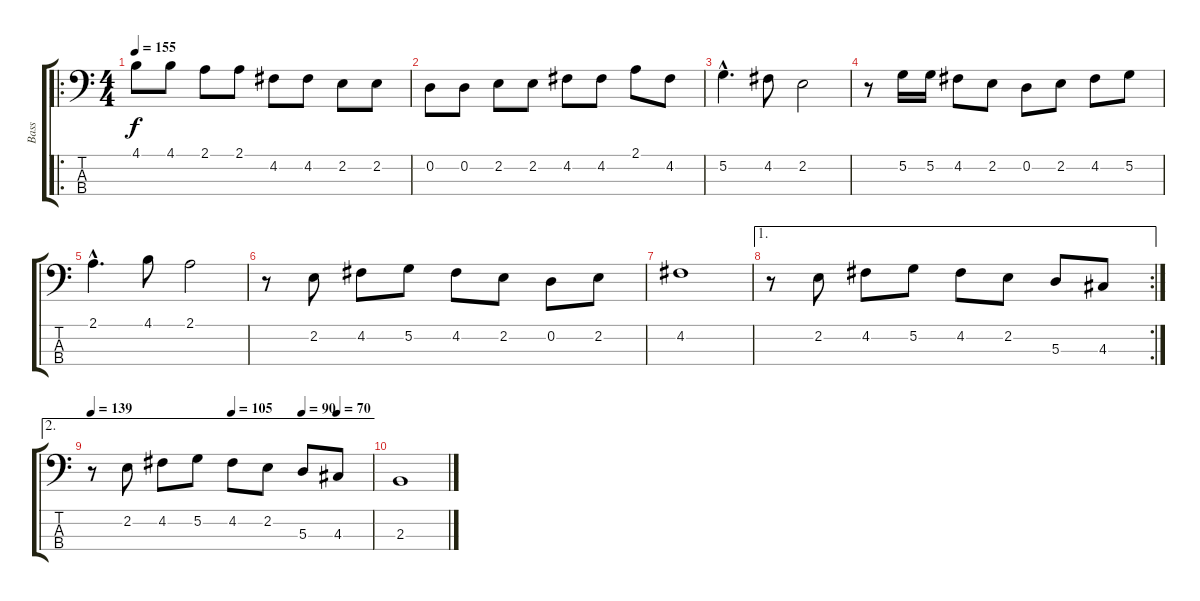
\track ("Bass" "Bass") {instrument electricbasspick}
\staff {score tabs}
\tuning (G2 D2 A1 E1) {hide}
\ro
\ts (4 4)
\tempo 155
\clef f4
\ks c
4.1.8{dy f} 4.1.8 2.1.8 2.1.8 4.2.8 4.2.8 2.2.8 2.2.8 |
0.2.8 0.2.8 2.2.8 2.2.8 4.2.8 4.2.8 2.1.8 4.2.8 |
5.2{hac}.4{d} 4.2.8 2.2.2 |
r.8 5.2.16 5.2.16 4.2.8 2.2.8 0.2.8 2.2.8 4.2.8 5.2.8 |
2.1{hac}.4{d} 4.1.8 2.1.2 |
r.8 2.2.8 4.2.8 5.2.8 4.2.8 2.2.8 0.2.8 2.2.8 |
4.2.1 |
\ae 1
\rc 2
r.8 2.2.8 4.2.8 5.2.8 4.2.8 2.2.8 5.3.8 4.3.8 |
\ae 2
\tempo (90 0.75)
\tempo (70 0.875)
\tempo (105 0.5)
\tempo 139
r.8 2.2.8 4.2.8 5.2.8 4.2.8 2.2.8 5.3.8 4.3.8 |
2.3.1
